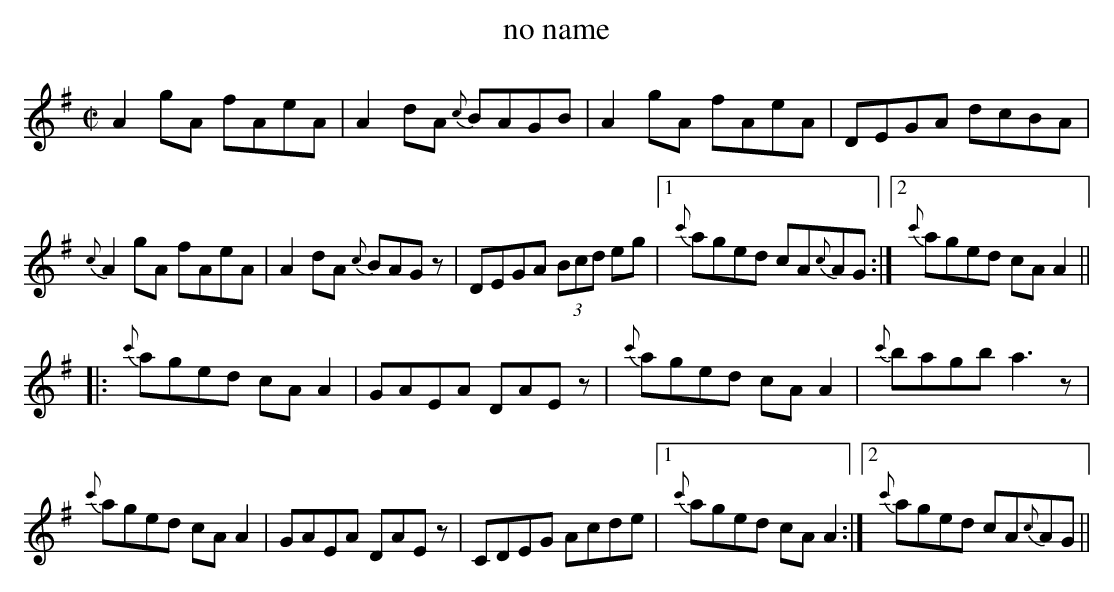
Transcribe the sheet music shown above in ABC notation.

X:1
T:no name
M:C|
K:Ador
A2gA fAeA|A2dA {c}BAGB|A2gA fAeA|DEGA dcBA|
{c}A2gA fAeA|A2dA {c}BAGz|DEGA (3Bcd eg|1 {c'}aged cA{c}AG:|2 {c'}aged cAA2||
|:{c'}aged cAA2|GAEA DAEz|{c'}aged cAA2|{c'}bagb a3z|
{c'}aged cAA2|GAEA DAEz|CDEG Acde|1 {c'}aged cAA2:|2 {c'}aged cA{c}AG||
